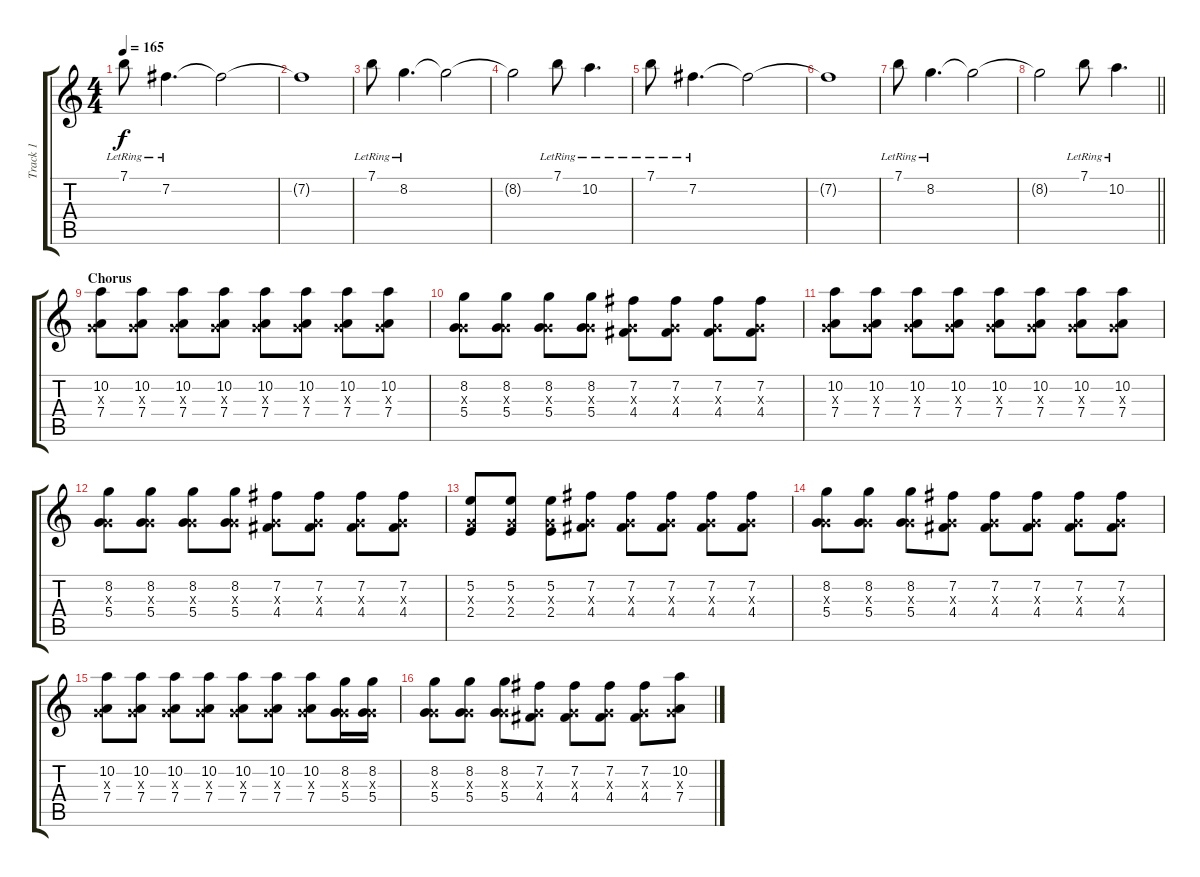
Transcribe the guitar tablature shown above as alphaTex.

\track ("Track 1" "Track 1") {instrument electricguitarclean}
\staff {score tabs}
\tuning (E4 B3 G3 D3 A2 E2) {hide}
\ts (4 4)
\tempo 165
\clef g2
\ks c
7.1{lr}.8{dy f} 7.2{lr}.4{d} 7.2{t}.2 |
7.2{t}.1 |
7.1{lr}.8 8.2{lr}.4{d} 8.2{t}.2 |
8.2{t}.2 7.1{lr}.8 10.2{lr}.4{d} |
7.1{lr}.8 7.2{lr}.4{d} 7.2{t}.2 |
7.2{t}.1 |
7.1{lr}.8 8.2{lr}.4{d} 8.2{t}.2 |
\barLineRight lightlight
8.2{t}.2 7.1{lr}.8 10.2{lr}.4{d} |
\section ("" "Chorus")
(10.2 0.3{x} 7.4).8 (10.2 0.3{x} 7.4).8 (10.2 0.3{x} 7.4).8 (10.2 0.3{x} 7.4).8 (10.2 0.3{x} 7.4).8 (10.2 0.3{x} 7.4).8 (10.2 0.3{x} 7.4).8 (10.2 0.3{x} 7.4).8 |
(8.2 0.3{x} 5.4).8 (8.2 0.3{x} 5.4).8 (8.2 0.3{x} 5.4).8 (8.2 0.3{x} 5.4).8 (7.2 0.3{x} 4.4).8 (7.2 0.3{x} 4.4).8 (7.2 0.3{x} 4.4).8 (7.2 0.3{x} 4.4).8 |
(10.2 0.3{x} 7.4).8 (10.2 0.3{x} 7.4).8 (10.2 0.3{x} 7.4).8 (10.2 0.3{x} 7.4).8 (10.2 0.3{x} 7.4).8 (10.2 0.3{x} 7.4).8 (10.2 0.3{x} 7.4).8 (10.2 0.3{x} 7.4).8 |
(8.2 0.3{x} 5.4).8 (8.2 0.3{x} 5.4).8 (8.2 0.3{x} 5.4).8 (8.2 0.3{x} 5.4).8 (7.2 0.3{x} 4.4).8 (7.2 0.3{x} 4.4).8 (7.2 0.3{x} 4.4).8 (7.2 0.3{x} 4.4).8 |
(5.2 0.3{x} 2.4).8 (5.2 0.3{x} 2.4).8 (5.2 0.3{x} 2.4).8 (7.2 0.3{x} 4.4).8 (7.2 0.3{x} 4.4).8 (7.2 0.3{x} 4.4).8 (7.2 0.3{x} 4.4).8 (7.2 0.3{x} 4.4).8 |
(8.2 0.3{x} 5.4).8 (8.2 0.3{x} 5.4).8 (8.2 0.3{x} 5.4).8 (7.2 0.3{x} 4.4).8 (7.2 0.3{x} 4.4).8 (7.2 0.3{x} 4.4).8 (7.2 0.3{x} 4.4).8 (7.2 0.3{x} 4.4).8 |
(10.2 0.3{x} 7.4).8 (10.2 0.3{x} 7.4).8 (10.2 0.3{x} 7.4).8 (10.2 0.3{x} 7.4).8 (10.2 0.3{x} 7.4).8 (10.2 0.3{x} 7.4).8 (10.2 0.3{x} 7.4).8 (8.2 0.3{x} 5.4).16 (8.2 0.3{x} 5.4).16 |
(8.2 0.3{x} 5.4).8 (8.2 0.3{x} 5.4).8 (8.2 0.3{x} 5.4).8 (7.2 0.3{x} 4.4).8 (7.2 0.3{x} 4.4).8 (7.2 0.3{x} 4.4).8 (7.2 0.3{x} 4.4).8 (10.2 0.3{x} 7.4).8
